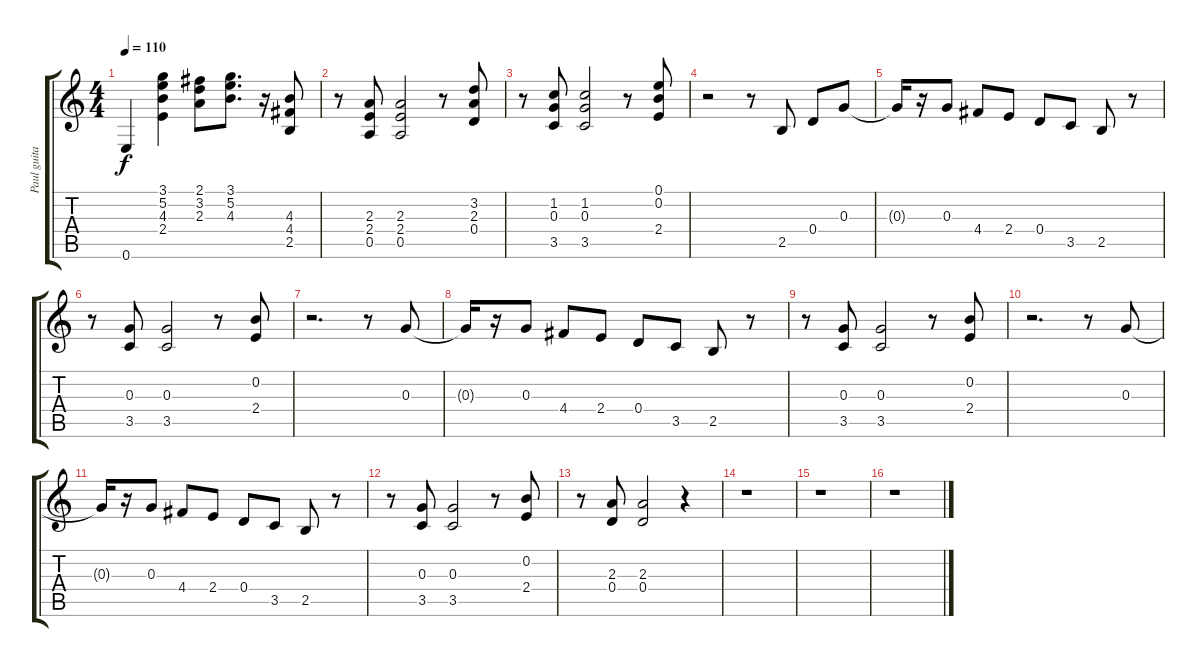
\track ("Paul guitar 2" "Paul guita") {instrument overdrivenguitar}
\staff {score tabs}
\tuning (E4 B3 G3 D3 A2 E2) {hide}
\ts (4 4)
\tempo 110
\clef g2
\ks c
0.6.4{dy f} (3.1 5.2 4.3 2.4).4 (2.1 3.2 2.3).8 (3.1 5.2 4.3).8{d} r.16 (4.3 4.4 2.5).8 |
r.8 (2.3 2.4 0.5).8 (2.3 2.4 0.5).2 r.8 (3.2 2.3 0.4).8 |
r.8 (1.2 0.3 3.5).8 (1.2 0.3 3.5).2 r.8 (0.1 0.2 2.4).8 |
r.2 r.8 2.5.8 0.4.8 0.3.8 |
0.3{t}.16 r.16 0.3.8 4.4.8 2.4.8 0.4.8 3.5.8 2.5.8 r.8 |
r.8 (0.3 3.5).8 (0.3 3.5).2 r.8 (0.2 2.4).8 |
r.2{d} r.8 0.3.8 |
0.3{t}.16 r.16 0.3.8 4.4.8 2.4.8 0.4.8 3.5.8 2.5.8 r.8 |
r.8 (0.3 3.5).8 (0.3 3.5).2 r.8 (0.2 2.4).8 |
r.2{d} r.8 0.3.8 |
0.3{t}.16 r.16 0.3.8 4.4.8 2.4.8 0.4.8 3.5.8 2.5.8 r.8 |
r.8 (0.3 3.5).8 (0.3 3.5).2 r.8 (0.2 2.4).8 |
r.8 (2.3 0.4).8 (2.3 0.4).2 r.4 |
r.1 |
r.1 |
r.1
